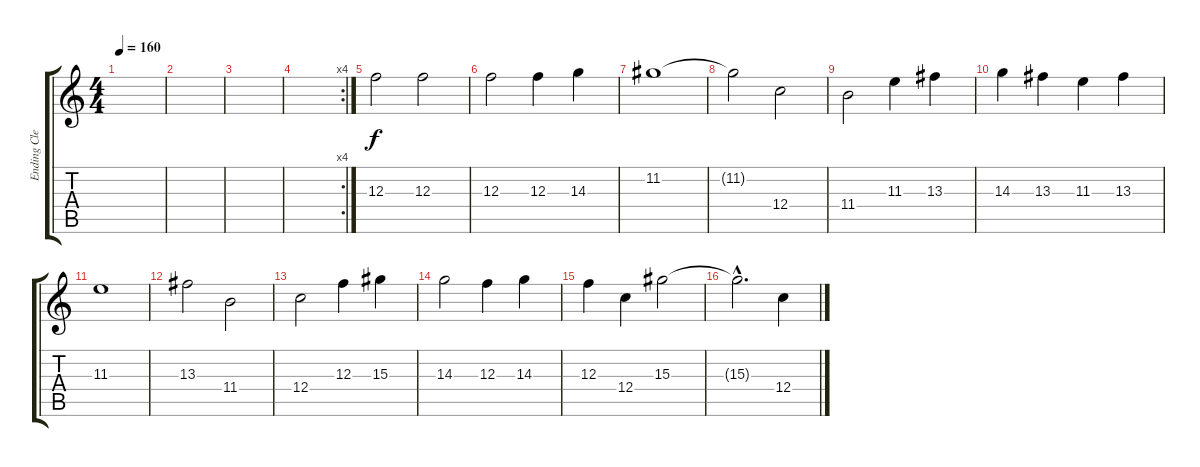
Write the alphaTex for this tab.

\track ("Ending Clean Guitar" "Ending Cle") {instrument electricguitarclean}
\staff {score tabs}
\tuning (D4 A3 F3 C3 G2 D2) {hide}
\ts (4 4)
\tempo 160
\clef g2
\ks c
|
|
|
\rc 4
|
12.3.2 12.3.2 |
12.3.2 12.3.4 14.3.4 |
11.2.1 |
11.2{t}.2 12.4.2 |
11.4.2 11.3.4 13.3.4 |
14.3.4 13.3.4 11.3.4 13.3.4 |
11.3.1 |
13.3.2 11.4.2 |
12.4.2 12.3.4 15.3.4 |
14.3.2 12.3.4 14.3.4 |
12.3.4 12.4.4 15.3.2 |
15.3{hac t}.2{d} 12.4.4
